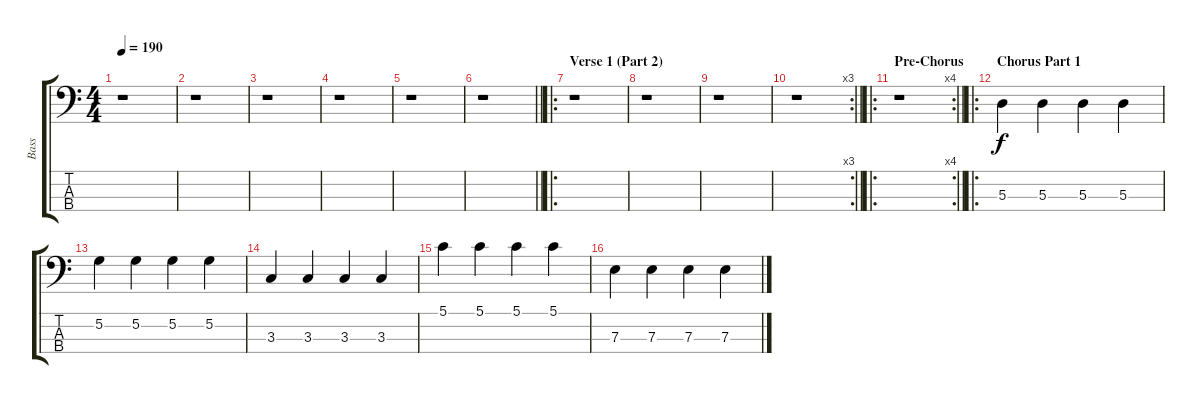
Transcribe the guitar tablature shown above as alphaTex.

\track ("Bass" "Bass") {instrument electricbassfinger}
\staff {score tabs}
\tuning (G2 D2 A1 E1) {hide}
\ts (4 4)
\tempo 190
\clef f4
\ks c
r.1{dy f} |
r.1 |
r.1 |
r.1 |
r.1 |
\barLineRight lightlight
r.1 |
\ro
\section ("" "Verse 1 (Part 2)")
r.1 |
r.1 |
r.1 |
\rc 3
\barLineRight lightlight
r.1 |
\ro
\rc 4
\section ("" "Pre-Chorus")
\barLineRight lightlight
r.1 |
\ro
\section ("" "Chorus Part 1")
5.3.4 5.3.4 5.3.4 5.3.4 |
5.2.4 5.2.4 5.2.4 5.2.4 |
3.3.4 3.3.4 3.3.4 3.3.4 |
5.1.4 5.1.4 5.1.4 5.1.4 |
7.3.4 7.3.4 7.3.4 7.3.4
